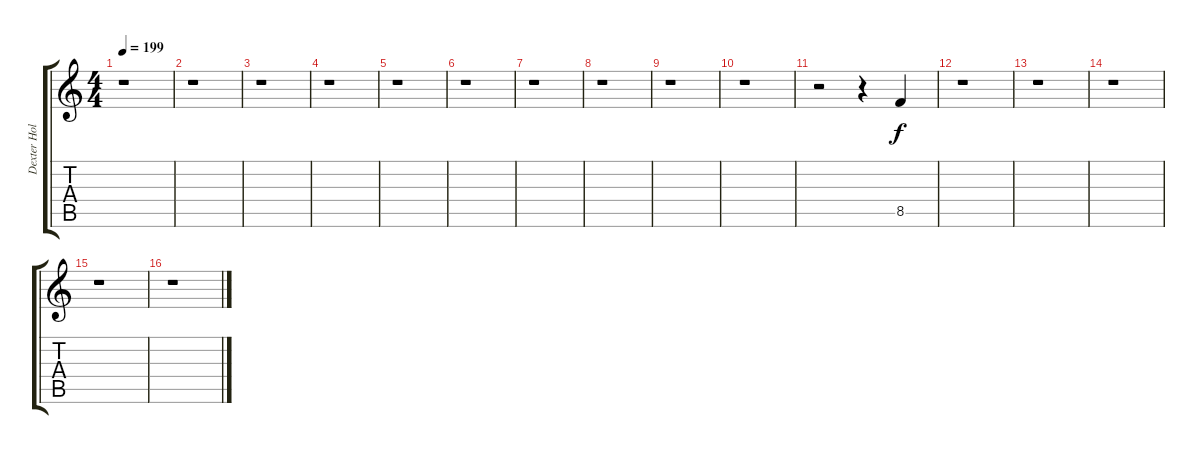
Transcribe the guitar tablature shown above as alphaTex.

\track ("Dexter Holland" "Dexter Hol") {instrument distortionguitar}
\staff {score tabs}
\tuning (E4 B3 G3 D3 A2 E2) {hide}
\ts (4 4)
\tempo 199
\clef g2
\ks c
r.1{dy f} |
r.1 |
r.1 |
r.1 |
r.1 |
r.1 |
r.1 |
r.1 |
r.1 |
r.1 |
r.2 r.4 8.5.4 |
r.1 |
r.1 |
r.1 |
r.1 |
r.1
